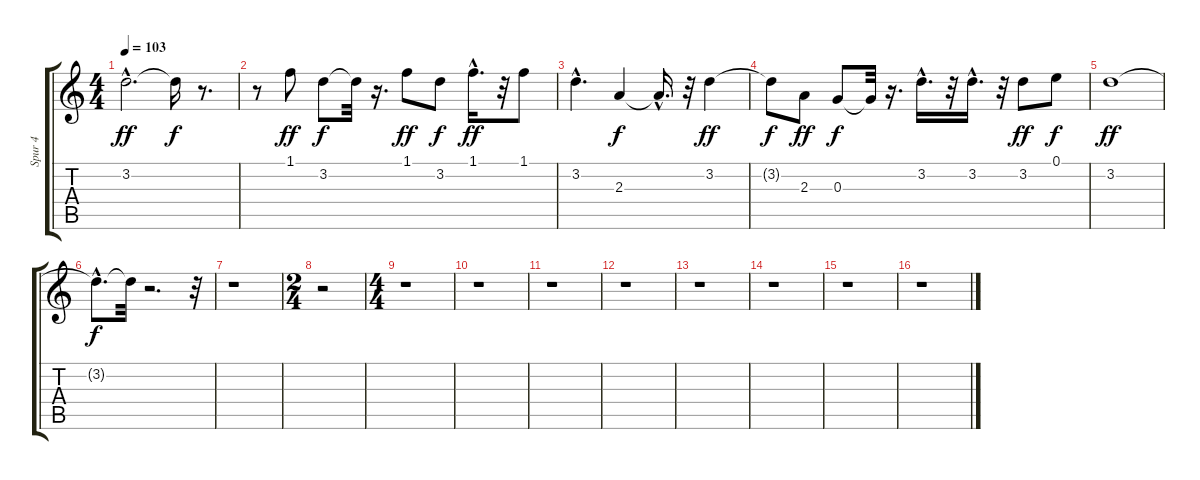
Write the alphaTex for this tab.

\track ("Spur 4" "Spur 4") {instrument electricguitarjazz}
\staff {score tabs}
\tuning (E4 B3 G3 D3 A2 E2) {hide}
\ts (4 4)
\tempo 103
\clef g2
\ks c
3.2{hac}.2{d dy ff} 3.2{t}.16{dy f} r.8{d} |
r.8 1.1.8{dy ff} 3.2.8{dy f} 3.2{t}.32 r.16{d} 1.1.8{dy ff} 3.2.8{dy f} 1.1{hac}.16{d dy ff} r.32 1.1.8 |
3.2{hac}.4{d} 2.3.4{dy f} 2.3{hac t}.16{d} r.32 3.2.4{dy ff} |
3.2{t}.8{dy f} 2.3.8{dy ff} 0.3.8{dy f} 0.3{t}.32 r.16{d} 3.2{hac}.16{d} r.32 3.2{hac}.16{d} r.32 3.2.8{dy ff} 0.1.8{dy f} |
3.2.1{dy ff} |
3.2{hac t}.8{d dy f} 3.2{t}.32 r.2{d} r.32 |
r.1 |
\ts (2 4)
r.2 |
\ts (4 4)
r.1 |
r.1 |
r.1 |
r.1 |
r.1 |
r.1 |
r.1 |
r.1
